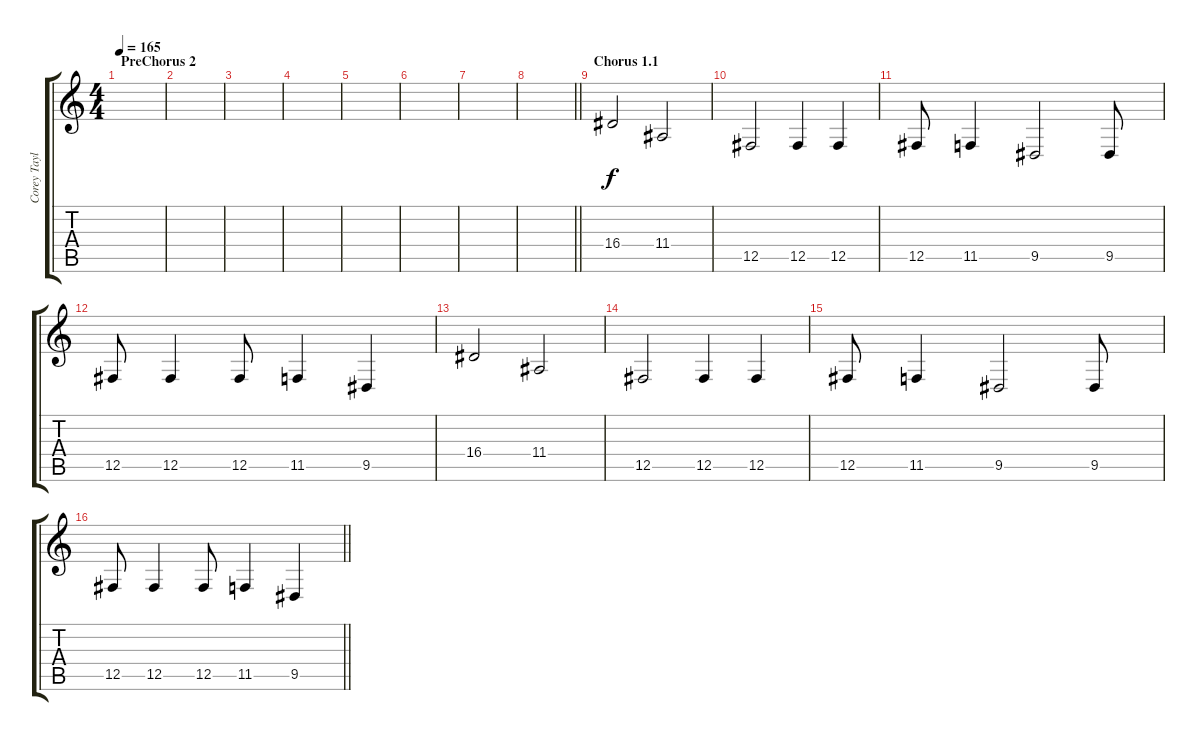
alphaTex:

\track ("Corey Taylor" "Corey Tayl") {instrument lead2sawtooth}
\staff {score tabs}
\tuning (Db4 Ab3 E3 B2 Gb2 B1) {hide}
\ts (4 4)
\section ("" "PreChorus 2")
\tempo 165
\clef g2
\ks c
|
|
|
|
|
|
|
\barLineRight lightlight
|
\section ("" "Chorus 1.1")
16.4.2 11.4.2 |
12.5.2 12.5.4 12.5.4 |
12.5.8 11.5.4 9.5.2 9.5.8 |
12.5.8 12.5.4 12.5.8 11.5.4 9.5.4 |
16.4.2 11.4.2 |
12.5.2 12.5.4 12.5.4 |
12.5.8 11.5.4 9.5.2 9.5.8 |
\barLineRight lightlight
12.5.8 12.5.4 12.5.8 11.5.4 9.5.4
